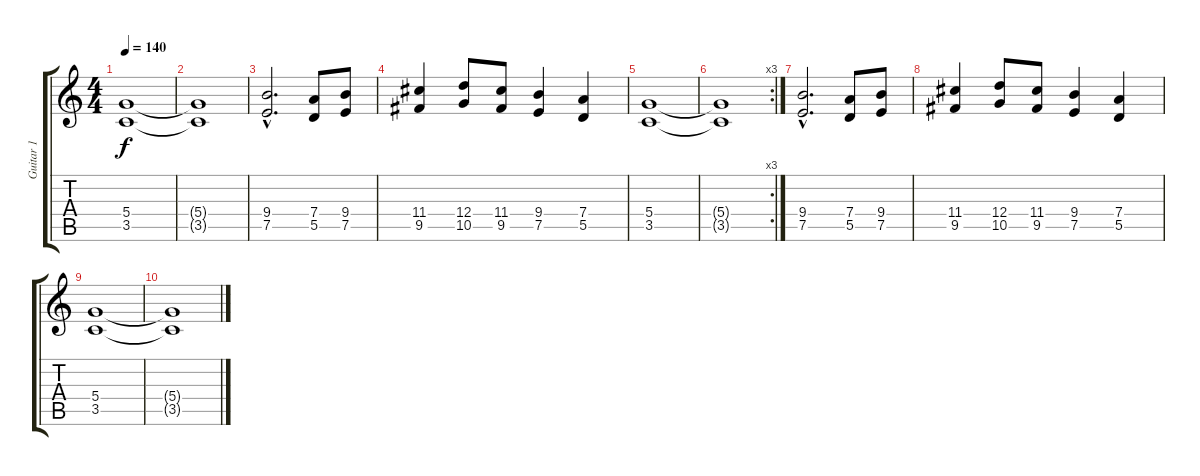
\track ("Guitar 1" "Guitar 1") {instrument distortionguitar}
\staff {score tabs}
\tuning (E4 B3 G3 D3 A2 E2) {hide}
\ts (4 4)
\tempo 140
\clef g2
\ks c
(5.4 3.5).1{dy f} |
(5.4{t} 3.5{t}).1 |
(9.4{hac} 7.5{hac}).2{d} (7.4 5.5).8 (9.4 7.5).8 |
(11.4 9.5).4 (12.4 10.5).8 (11.4 9.5).8 (9.4 7.5).4 (7.4 5.5).4 |
(5.4 3.5).1 |
\rc 3
(5.4{t} 3.5{t}).1 |
(9.4{hac} 7.5{hac}).2{d volume 0} (7.4 5.5).8 (9.4 7.5).8 |
(11.4 9.5).4 (12.4 10.5).8 (11.4 9.5).8 (9.4 7.5).4 (7.4 5.5).4 |
(5.4 3.5).1 |
(5.4{t} 3.5{t}).1
